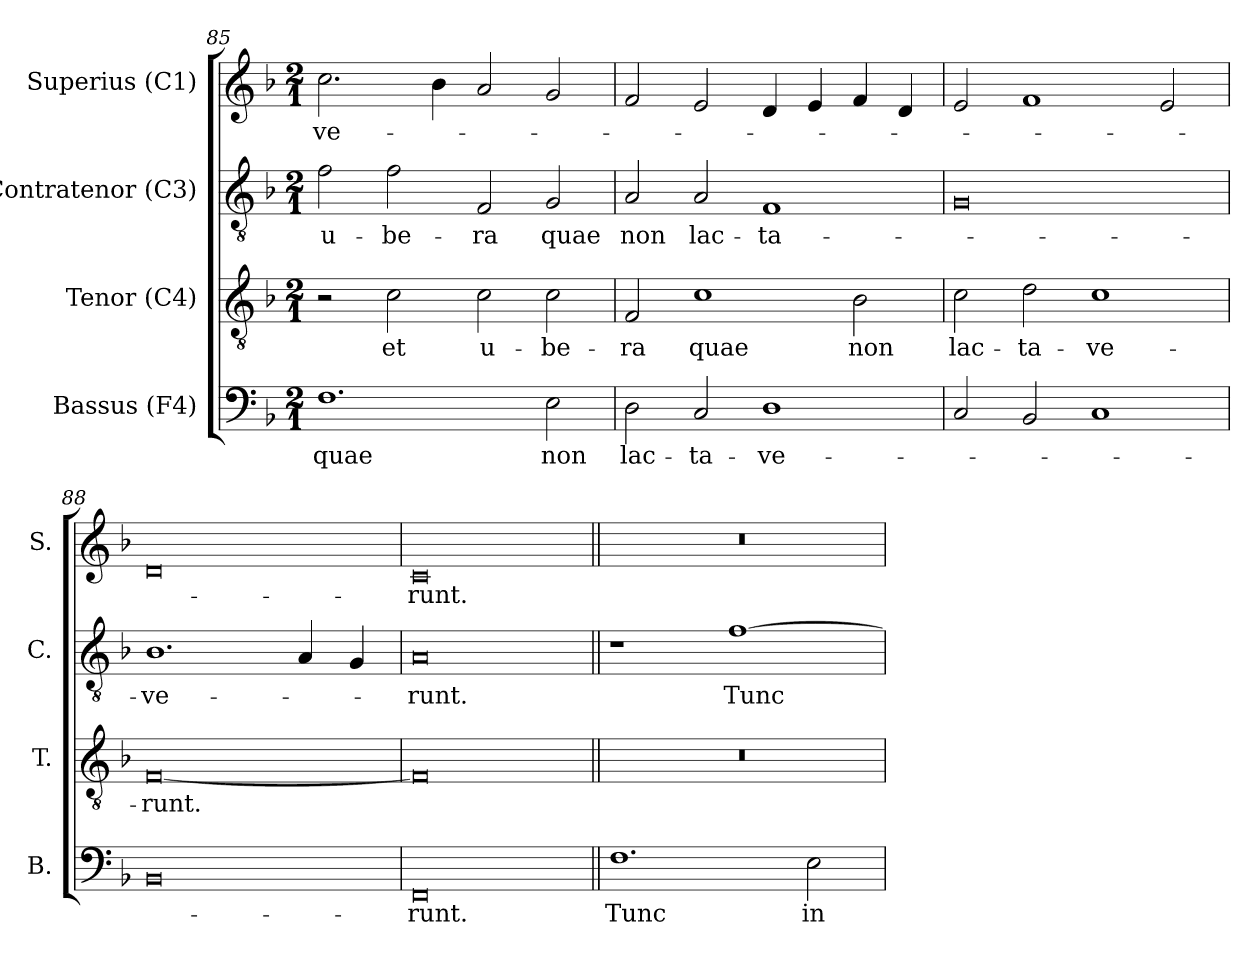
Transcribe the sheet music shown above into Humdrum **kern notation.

**kern	**text	**kern	**text	**kern	**text	**kern	**text
*part4	*part4	*part3	*part3	*part2	*part2	*part1	*part1
*staff4	*staff4	*staff3	*staff3	*staff2	*staff2	*staff1	*staff1
*I"Bassus (F4)	*	*I"Tenor (C4)	*	*I"Contratenor (C3)	*	*I"Superius (C1)	*
*I'B.	*	*I'T.	*	*I'C.	*	*I'S.	*
!!LO:LB:g=z
*clefF4	*	*clefGv2	*	*clefGv2	*	*clefG2	*
*	*	*ITrd7c12	*	*ITrd7c12	*	*	*
*k[b-]	*	*k[b-]	*	*k[b-]	*	*k[b-]	*
*F:	*	*F:	*	*F:	*	*F:	*
*M2/1	*	*M2/1	*	*M2/1	*	*M2/1	*
=85	=85	=85	=85	=85	=85	=85	=85
!	!LO:LY:b:color=#000000	!	!	!	!	!	!
!	!	!	!	!	!LO:LY:b:color=#000000	!	!
!	!	!	!	!	!	!	!LO:LY:b:color=#000000
1.Fi	quae	2r	.	2Fi\	u-	2.cci\	-ve-
!	!	!	!LO:LY:b:color=#000000	!	!	!	!
!	!	!	!	!	!LO:LY:b:color=#000000	!	!
.	.	2Ci\	et	2Fi\	-be-	.	.
.	.	.	.	.	.	4b-i\	.
!	!	!	!LO:LY:b:color=#000000	!	!	!	!
!	!	!	!	!	!LO:LY:b:color=#000000	!	!
.	.	2Ci\	u-	2FFi/	-ra	2ai/	.
!	!LO:LY:b:color=#000000	!	!	!	!	!	!
!	!	!	!LO:LY:b:color=#000000	!	!	!	!
!	!	!	!	!	!LO:LY:b:color=#000000	!	!
2Ei\	non	2Ci\	-be-	2GGi/	quae	2gi/	.
=86	=86	=86	=86	=86	=86	=86	=86
!	!LO:LY:b:color=#000000	!	!	!	!	!	!
!	!	!	!LO:LY:b:color=#000000	!	!	!	!
!	!	!	!	!	!LO:LY:b:color=#000000	!	!
2Di\	lac-	2FFi/	-ra	2AAi/	non	2fi/	.
!	!LO:LY:b:color=#000000	!	!	!	!	!	!
!	!	!	!LO:LY:b:color=#000000	!	!	!	!
!	!	!	!	!	!LO:LY:b:color=#000000	!	!
2Ci/	-ta-	1Ci	quae	2AAi/	lac-	2ei/	.
!	!LO:LY:b:color=#000000	!	!	!	!	!	!
!	!	!	!	!	!LO:LY:b:color=#000000	!	!
1Di	-ve-	.	.	1FFi	-ta-	4di/	.
.	.	.	.	.	.	4ei/	.
!	!	!	!LO:LY:b:color=#000000	!	!	!	!
.	.	2BB-i\	non	.	.	4fi/	.
.	.	.	.	.	.	4di/	.
=87	=87	=87	=87	=87	=87	=87	=87
!	!	!	!LO:LY:b:color=#000000	!	!	!	!
2Ci/	.	2Ci\	lac-	0GGi	.	2ei/	.
!	!	!	!LO:LY:b:color=#000000	!	!	!	!
2BB-i/	.	2Di\	-ta-	.	.	1fi	.
!	!	!	!LO:LY:b:color=#000000	!	!	!	!
1Ci	.	1Ci	-ve-	.	.	.	.
.	.	.	.	.	.	2ei/	.
=88	=88	=88	=88	=88	=88	=88	=88
!	!	!	!LO:LY:b:color=#000000	!	!	!	!
!	!	!	!	!	!LO:LY:b:color=#000000	!	!
0BB-i	.	[0FFi	-runt.	1.BB-i	-ve-	0di	.
.	.	.	.	4AAi/	.	.	.
.	.	.	.	4GGi/	.	.	.
=89	=89	=89	=89	=89	=89	=89	=89
!	!LO:LY:b:color=#000000	!	!	!	!	!	!
!	!	!	!	!	!LO:LY:b:color=#000000	!	!
!	!	!	!	!	!	!	!LO:LY:b:color=#000000
0FFi	-runt.	0FFi]	.	0AAi	-runt.	0ci	-runt.
!!LO:LB:g=z
=90||	=90||	=90||	=90||	=90||	=90||	=90||	=90||
!	!LO:LY:b:color=#000000	!LO:N:vis=1	!	!	!	!LO:N:vis=1	!
1.Fi	Tunc	0r	.	1r	.	0r	.
!	!	!	!	!	!LO:LY:b:color=#000000	!	!
.	.	.	.	[1Fi	Tunc	.	.
!	!LO:LY:b:color=#000000	!	!	!	!	!	!
2Ei\	in-	.	.	.	.	.	.
=	=	=	=	=	=	=	=
*-	*-	*-	*-	*-	*-	*-	*-
